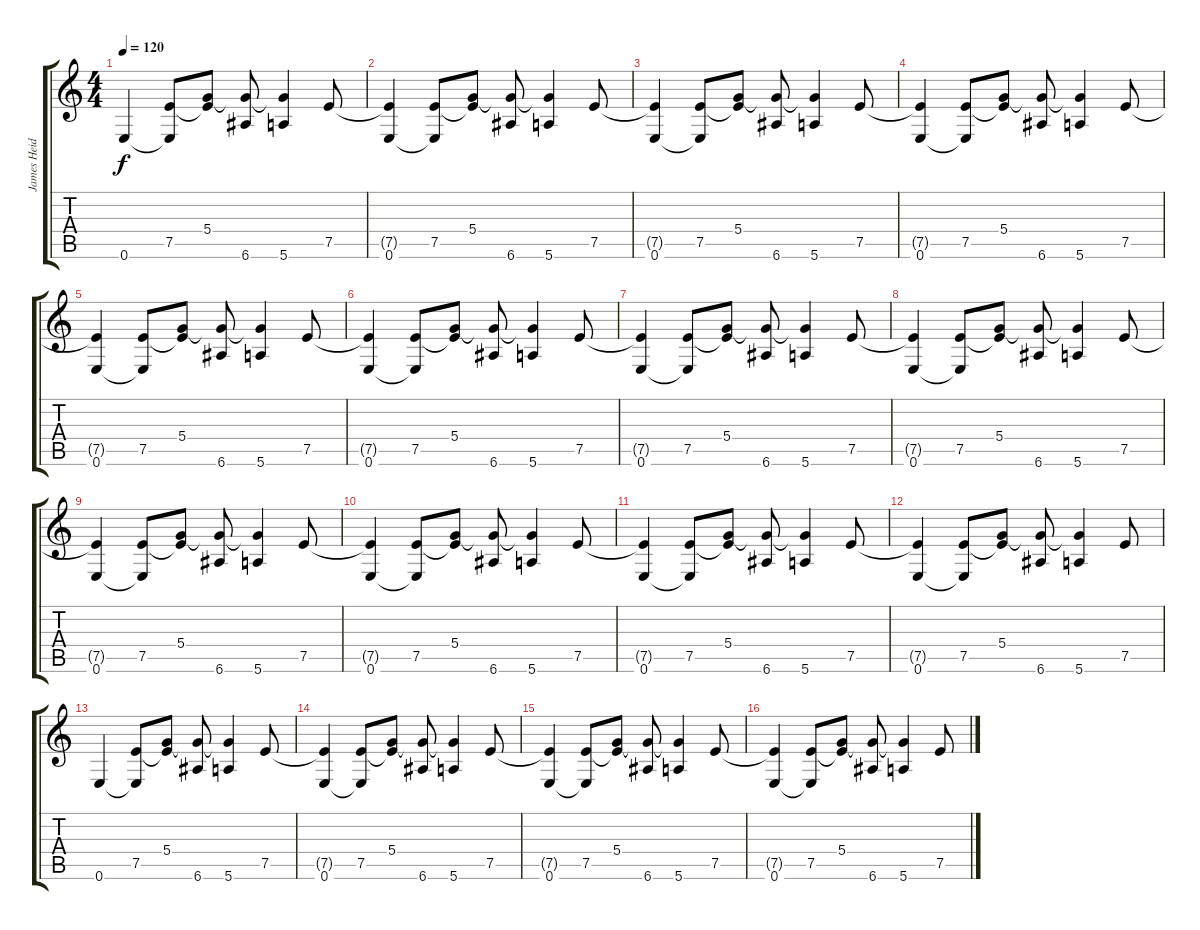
\track ("James Heidfield Acoustic" "James Heid") {instrument acousticguitarsteel}
\staff {score tabs}
\tuning (E4 B3 G3 D3 A2 E2) {hide}
\ts (4 4)
\tempo 120
\clef g2
\ks c
0.6.4{dy f} (7.5 0.6{t}).8 (5.4 7.5{t}).8 (5.4{t} 6.6).8 (5.4{t} 5.6).4 7.5.8 |
(7.5{t} 0.6).4 (7.5 0.6{t}).8 (5.4 7.5{t}).8 (5.4{t} 6.6).8 (5.4{t} 5.6).4 7.5.8 |
(7.5{t} 0.6).4 (7.5 0.6{t}).8 (5.4 7.5{t}).8 (5.4{t} 6.6).8 (5.4{t} 5.6).4 7.5.8 |
(7.5{t} 0.6).4 (7.5 0.6{t}).8 (5.4 7.5{t}).8 (5.4{t} 6.6).8 (5.4{t} 5.6).4 7.5.8 |
(7.5{t} 0.6).4{volume 10} (7.5 0.6{t}).8 (5.4 7.5{t}).8 (5.4{t} 6.6).8 (5.4{t} 5.6).4 7.5.8 |
(7.5{t} 0.6).4 (7.5 0.6{t}).8 (5.4 7.5{t}).8 (5.4{t} 6.6).8 (5.4{t} 5.6).4 7.5.8 |
(7.5{t} 0.6).4 (7.5 0.6{t}).8 (5.4 7.5{t}).8 (5.4{t} 6.6).8 (5.4{t} 5.6).4 7.5.8 |
(7.5{t} 0.6).4 (7.5 0.6{t}).8 (5.4 7.5{t}).8 (5.4{t} 6.6).8 (5.4{t} 5.6).4 7.5.8 |
(7.5{t} 0.6).4{volume 8} (7.5 0.6{t}).8 (5.4 7.5{t}).8 (5.4{t} 6.6).8 (5.4{t} 5.6).4 7.5.8 |
(7.5{t} 0.6).4 (7.5 0.6{t}).8 (5.4 7.5{t}).8 (5.4{t} 6.6).8 (5.4{t} 5.6).4 7.5.8 |
(7.5{t} 0.6).4 (7.5 0.6{t}).8 (5.4 7.5{t}).8 (5.4{t} 6.6).8 (5.4{t} 5.6).4 7.5.8 |
(7.5{t} 0.6).4 (7.5 0.6{t}).8 (5.4 7.5{t}).8 (5.4{t} 6.6).8 (5.4{t} 5.6).4 7.5.8 |
0.6.4{volume 6} (7.5 0.6{t}).8 (5.4 7.5{t}).8 (5.4{t} 6.6).8 (5.4{t} 5.6).4 7.5.8 |
(7.5{t} 0.6).4 (7.5 0.6{t}).8 (5.4 7.5{t}).8 (5.4{t} 6.6).8 (5.4{t} 5.6).4 7.5.8 |
(7.5{t} 0.6).4 (7.5 0.6{t}).8 (5.4 7.5{t}).8 (5.4{t} 6.6).8 (5.4{t} 5.6).4 7.5.8 |
(7.5{t} 0.6).4 (7.5 0.6{t}).8 (5.4 7.5{t}).8 (5.4{t} 6.6).8 (5.4{t} 5.6).4 7.5.8
